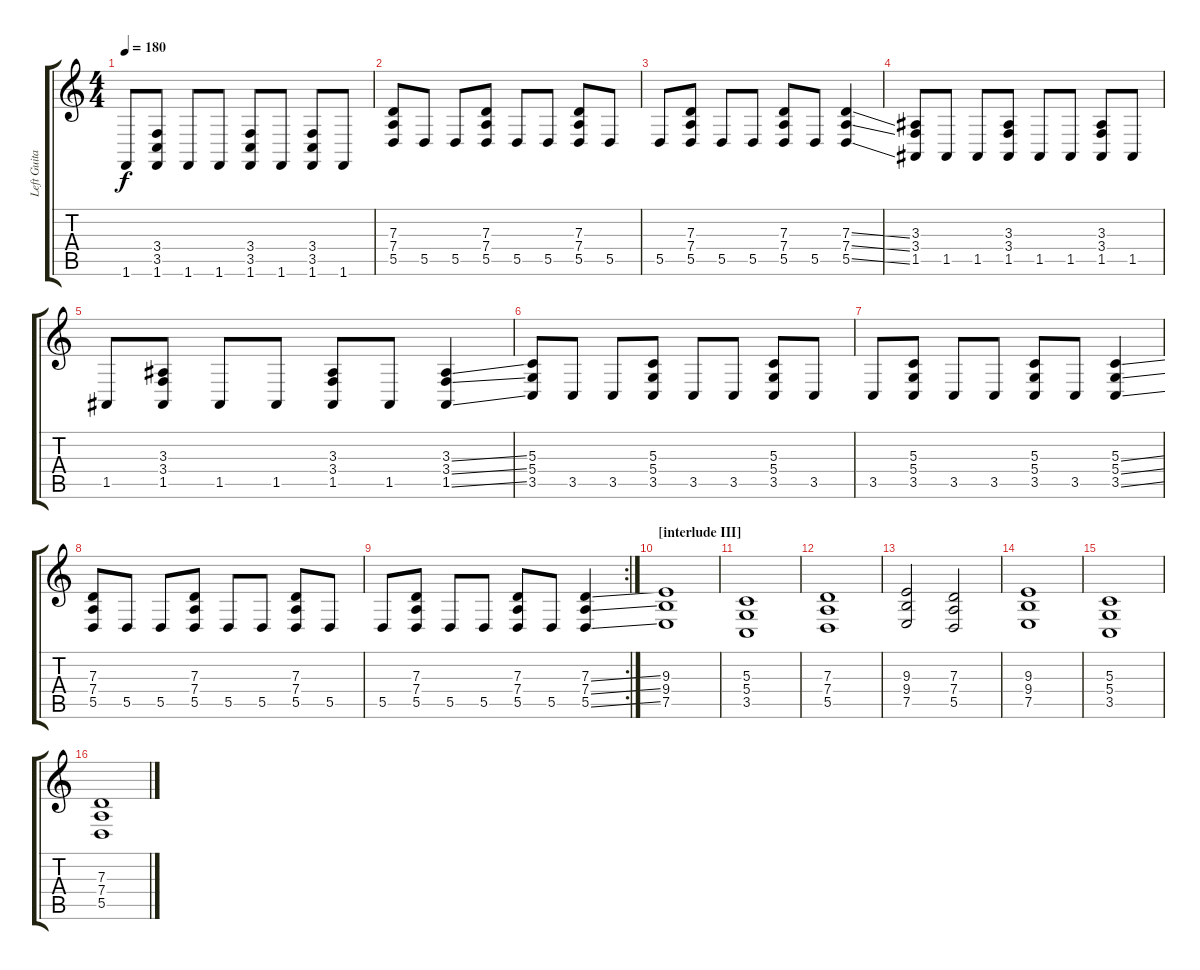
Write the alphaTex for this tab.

\track ("Left Guitar Synth" "Left Guita") {instrument pad5bowed}
\staff {score tabs}
\tuning (E4 B3 G3 D3 A2 E2) {hide}
\ts (4 4)
\tempo 180
\clef g2
\ks c
1.6.8{dy f} (3.4 3.5 1.6).8 1.6.8 1.6.8 (3.4 3.5 1.6).8 1.6.8 (3.4 3.5 1.6).8 1.6.8 |
(7.3 7.4 5.5).8 5.5.8 5.5.8 (7.3 7.4 5.5).8 5.5.8 5.5.8 (7.3 7.4 5.5).8 5.5.8 |
5.5.8 (7.3 7.4 5.5).8 5.5.8 5.5.8 (7.3 7.4 5.5).8 5.5.8 (7.3{ss} 7.4{ss} 5.5{ss}).4 |
(3.3 3.4 1.5).8 1.5.8 1.5.8 (3.3 3.4 1.5).8 1.5.8 1.5.8 (3.3 3.4 1.5).8 1.5.8 |
1.5.8 (3.3 3.4 1.5).8 1.5.8 1.5.8 (3.3 3.4 1.5).8 1.5.8 (3.3{ss} 3.4{ss} 1.5{ss}).4 |
(5.3 5.4 3.5).8 3.5.8 3.5.8 (5.3 5.4 3.5).8 3.5.8 3.5.8 (5.3 5.4 3.5).8 3.5.8 |
3.5.8 (5.3 5.4 3.5).8 3.5.8 3.5.8 (5.3 5.4 3.5).8 3.5.8 (5.3{ss} 5.4{ss} 3.5{ss}).4 |
(7.3 7.4 5.5).8 5.5.8 5.5.8 (7.3 7.4 5.5).8 5.5.8 5.5.8 (7.3 7.4 5.5).8 5.5.8 |
\rc 2
5.5.8 (7.3 7.4 5.5).8 5.5.8 5.5.8 (7.3 7.4 5.5).8 5.5.8 (7.3{ss} 7.4{ss} 5.5{ss}).4 |
\section ("" "[interlude III]")
(9.3 9.4 7.5).1 |
(5.3 5.4 3.5).1 |
(7.3 7.4 5.5).1 |
(9.3 9.4 7.5).2 (7.3 7.4 5.5).2 |
(9.3 9.4 7.5).1 |
(5.3 5.4 3.5).1 |
(7.3 7.4 5.5).1
